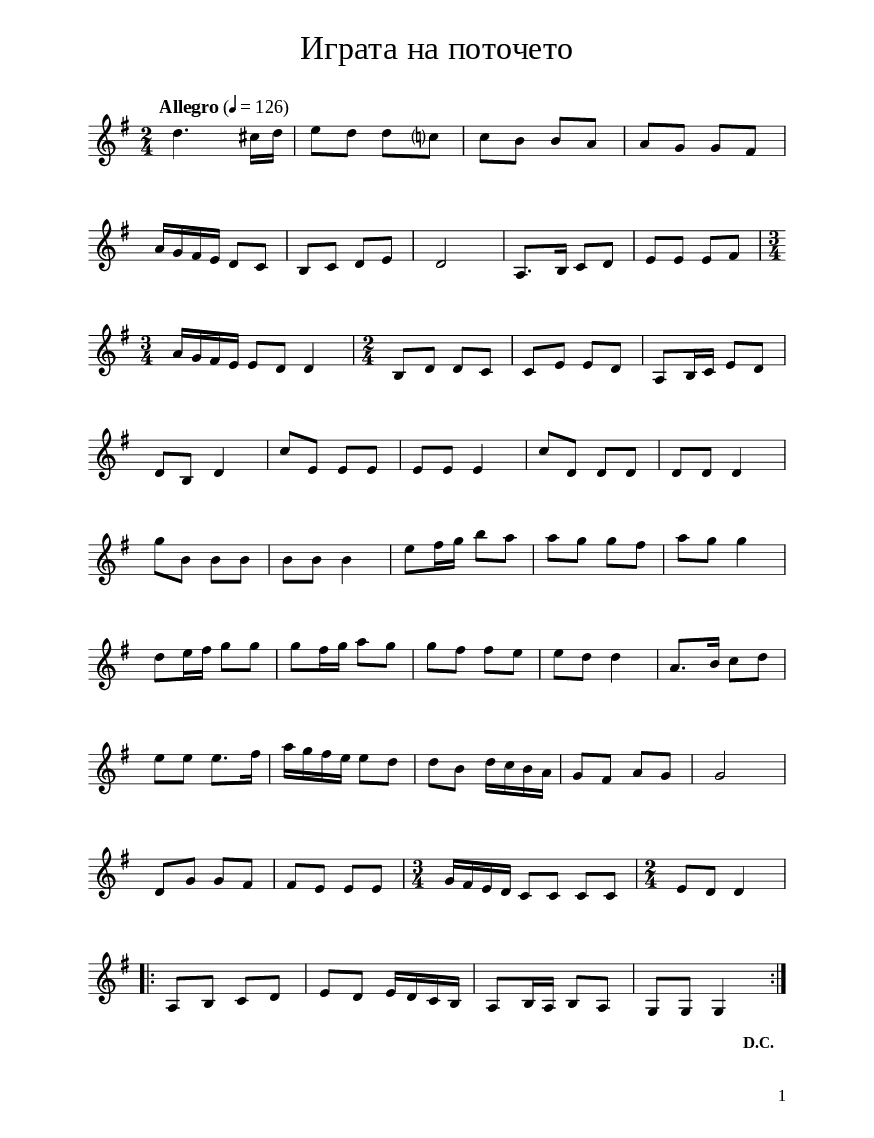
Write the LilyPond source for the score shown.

\version "2.24.2"

% include paper part and global functions
\include "include/globals.ily"

\bookpart {
  \label #'ref172
  \tocItem \markup "Играта на поточето"
  \paper {
    print-all-headers = ##t
    print-page-number = ##t
    print-first-page-number = ##t

    % put page numbers on the bottom
    oddHeaderMarkup = \markup ""
    evenHeaderMarkup = \markup ""
    oddFooterMarkup = \markup
    \fill-line {
      ""
      \if \should-print-page-number \fromproperty #'page:page-number-string
    }
    evenFooterMarkup = \markup
    \fill-line {
      \if \should-print-page-number \fromproperty #'page:page-number-string
      ""
    }

    left-margin = 1.5\cm
    right-margin = 1.5\cm
    top-margin = 1.6\cm
    bottom-margin = 1.2\cm
    ragged-bottom = ##t % do not spread the staves to fill the whole vertical space

    % change distance between staves
    system-system-spacing =
    #'((basic-distance . 10.5)
       (minimum-distance . 6)
       (padding . 1)
       (stretchability . 10.5))
  }

  \header {
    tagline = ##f
  }

  \score {
    \include "include/score-layout.ily"

    \new Voice \absolute {
      \clef treble
      \key g \major
      \time 2/4
      \tempoFunc "Allegro" 4 "126"
      %\autoBeamOff
      d''4. cis''16 d''16 | % 2
      e''8 d''8 d''8 c''?8 | % 3
      c''8 b'8 b'8 a'8 | % 4
      a'8 g'8 g'8 fis'8 \break | % 5
      a'16 g'16 fis'16 e'16 d'8 c'8 | % 6
      b8 c'8 d'8 e'8 | % 7
      d'2 | % 8
      a8. b16 c'8 d'8 | % 9
      e'8 e'8 e'8 fis'8 \break

      \time 3/4  a'16 g'16 fis'16 e'16 e'8 d'8 d'4 | % 11
      \time 2/4  b8 d'8 d'8 c'8 | % 12
      c'8 e'8 e'8 d'8 | % 13
      a8 b16 c'16 e'8 d'8 \break | % 14
      d'8 b8 d'4 | % 15
      c''8 e'8 e'8 e'8 | % 16
      e'8 e'8 e'4 | % 17
      c''8 d'8 d'8 d'8 | % 18
      d'8 d'8 d'4 \break | % 19
      g''8 b'8 b'8 b'8 |
      b'8 b'8 b'4 | % 21
      e''8 fis''16 g''16 b''8 a''8 | % 22
      a''8 g''8 g''8 fis''8 | % 23
      a''8 g''8 g''4 \break | % 24
      d''8 e''16 fis''16 g''8 g''8 | % 25
      g''8 fis''16 g''16 a''8 g''8 | % 26
      g''8 fis''8 fis''8 e''8 | % 27
      e''8 d''8 d''4 | % 28
      a'8. b'16 c''8 d''8 \break | % 29
      e''8 e''8 e''8. fis''16 |
      a''16 g''16 fis''16 e''16 e''8 d''8 | % 31
      d''8 b'8 d''16 c''16 b'16 a'16 | % 32
      g'8 fis'8 a'8 g'8 | % 33
      g'2 \break | % 34
      d'8 g'8 g'8 fis'8 | % 35
      fis'8 e'8 e'8 e'8 | % 36
      \time 3/4  g'16 fis'16 e'16 d'16 \autoBeamOff c'8 [c'8] c'8 [c'8] | \autoBeamOn % 37
      \time 2/4  e'8 d'8 d'4 \break | % 38
      \bar ".|:-|"
      a8 b8 c'8 d'8 | % 39
      e'8 d'8 e'16 d'16 c'16 b16 |
      a8 b16 a16 b8 a8 | % 41
      g8 g8 g4
      \bar ":|."
    }

    %\addlyrics {}

    \header {
      title = \titleFunc "Играта на поточето" "Igrata na potočeto  –  Das Spiel der Quelle"
    }

    \midi{}

  } % score

  \markup \dcr-one "D.C." #4.2
} % bookpart

% Più mosso
%
